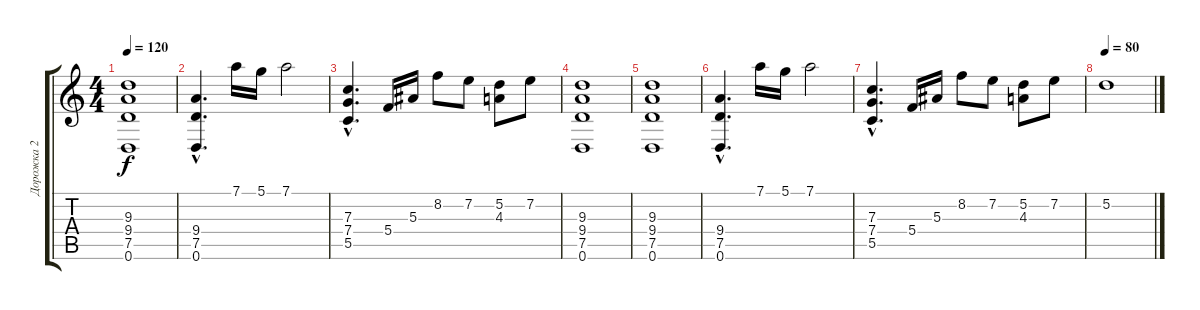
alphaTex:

\track ("Дорожка 2" "Дорожка 2") {instrument distortionguitar}
\staff {score tabs}
\tuning (D4 A3 F3 C3 G2 D2) {hide}
\ts (4 4)
\tempo 120
\clef g2
\ks c
(9.3 9.4 7.5 0.6).1{dy f} |
(9.4{hac} 7.5{hac} 0.6{hac}).4{d} 7.1.16 5.1.16 7.1.2 |
(7.3{hac} 7.4{hac} 5.5{hac}).4{d} 5.4.16 5.3.16 8.2.8 7.2.8 (5.2 4.3).8 7.2.8 |
(9.3 9.4 7.5 0.6).1 |
(9.3 9.4 7.5 0.6).1 |
(9.4{hac} 7.5{hac} 0.6{hac}).4{d} 7.1.16 5.1.16 7.1.2 |
(7.3{hac} 7.4{hac} 5.5{hac}).4{d} 5.4.16 5.3.16 8.2.8 7.2.8 (5.2 4.3).8 7.2.8 |
\tempo 80
5.2.1
